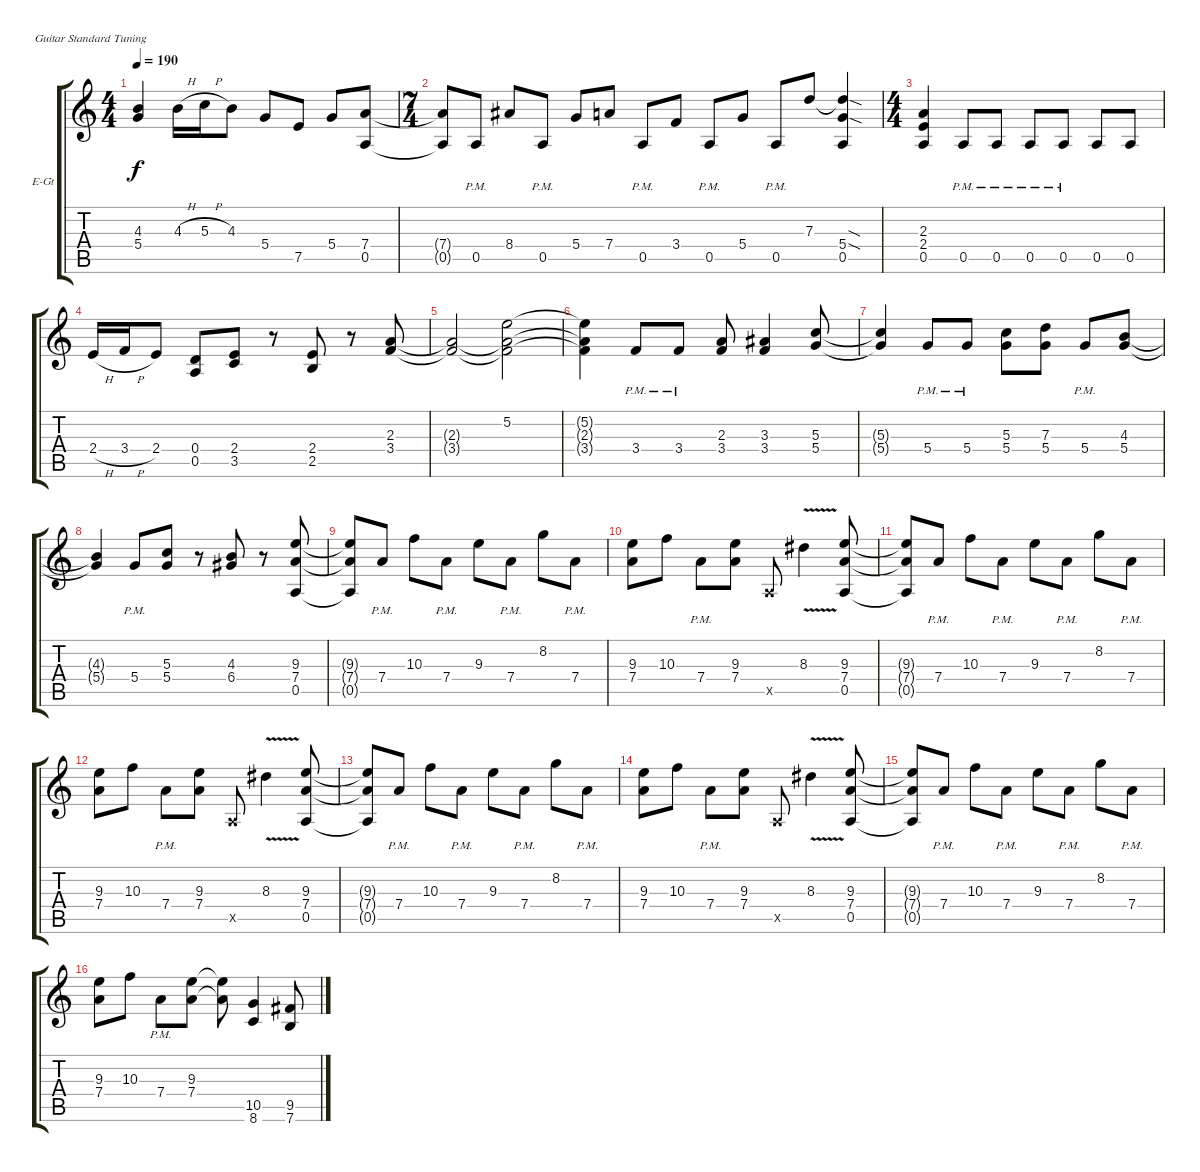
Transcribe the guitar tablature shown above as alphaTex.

\bracketExtendMode groupsimilarinstruments
\firstSystemTrackNameOrientation horizontal
\otherSystemsTrackNameOrientation horizontal
\track ("Electric Guitar" "E-Gt") {instrument overdrivenguitar}
\staff {score tabs}
\tuning (E4 B3 G3 D3 A2 E2)
\ts (4 4)
\tempo 190
\clef g2
\ks c
(5.4{t} 4.3{t}).4{dy f} 4.3{h}.16 5.3{h}.16 4.3.8 5.4.8 7.5.8 5.4.8 (0.5 7.4).8 |
\ts (7 4)
(0.5{t} 7.4{t}).8 0.5{pm}.8 8.4.8 0.5{pm}.8 5.4.8 7.4.8 0.5{pm}.8 3.4.8 0.5{pm}.8 5.4.8 0.5{pm}.8 7.3.8 (5.4{sod} 7.3{sod t} 0.5).4 |
\ts (4 4)
(0.5 2.4 2.3).4 0.5{pm}.8 0.5{pm}.8 0.5{pm}.8 0.5{pm}.8 0.5.8 0.5.8 |
2.4{h}.16 3.4{h}.16 2.4.8 (0.4 0.5).8 (3.5 2.4).8 r.8 (2.5 2.4).8 r.8 (3.4 2.3).8 |
(2.3{t} 3.4{t}).2 (5.2 2.3{t} 3.4{t}).2 |
(3.4{t} 2.3{t} 5.2{t}).4 3.4{pm}.8 3.4{pm}.8 (3.4 2.3).8 (3.4 3.3).4 (5.4 5.3).8 |
(5.4{t} 5.3{t}).4 5.4{pm}.8 5.4{pm}.8 (5.4 5.3).8 (7.3 5.4).8 5.4{pm}.8 (5.4 4.3).8 |
(5.4{t} 4.3{t}).4 5.4{pm}.8 (5.4 5.3).8 r.8 (6.4 4.3).8 r.8 (0.5 7.4 9.3).8 |
(9.3{t} 7.4{t} 0.5{t}).8 7.4{pm}.8 10.3.8 7.4{pm}.8 9.3.8 7.4{pm}.8 8.2.8 7.4{pm}.8 |
(9.3 7.4).8 10.3.8 7.4{pm}.8 (7.4 9.3).8 0.5{x}.8 8.3{v}.4 (7.4 9.3 0.5).8 |
(9.3{t} 7.4{t} 0.5{t}).8 7.4{pm}.8 10.3.8 7.4{pm}.8 9.3.8 7.4{pm}.8 8.2.8 7.4{pm}.8 |
(9.3 7.4).8 10.3.8 7.4{pm}.8 (7.4 9.3).8 0.5{x}.8 8.3{v}.4 (7.4 9.3 0.5).8 |
(9.3{t} 7.4{t} 0.5{t}).8 7.4{pm}.8 10.3.8 7.4{pm}.8 9.3.8 7.4{pm}.8 8.2.8 7.4{pm}.8 |
(9.3 7.4).8 10.3.8 7.4{pm}.8 (7.4 9.3).8 0.5{x}.8 8.3{v}.4 (7.4 9.3 0.5).8 |
(9.3{t} 7.4{t} 0.5{t}).8 7.4{pm}.8 10.3.8 7.4{pm}.8 9.3.8 7.4{pm}.8 8.2.8 7.4{pm}.8 |
(9.3 7.4).8 10.3.8 7.4{pm}.8 (7.4 9.3).8 (7.4{t} 9.3{t}).8 (8.6 10.5).4 (9.5 7.6).8
